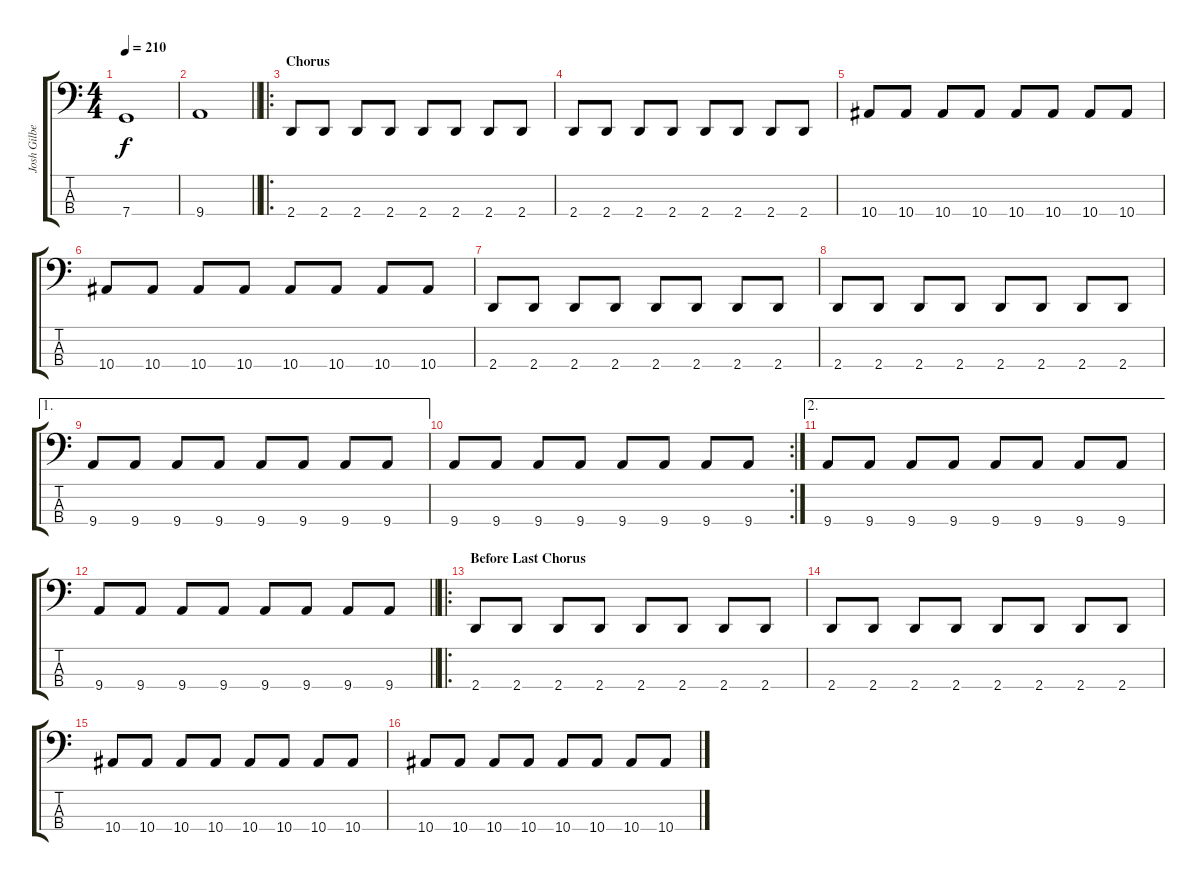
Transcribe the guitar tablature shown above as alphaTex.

\track ("Josh Gilbert" "Josh Gilbe") {instrument electricbassfinger}
\staff {score tabs}
\tuning (F2 C2 G1 C1) {hide}
\ts (4 4)
\tempo 210
\clef f4
\ks c
7.4.1{dy f} |
\barLineRight lightlight
9.4.1 |
\ro
\section ("" "Chorus")
2.4.8 2.4.8 2.4.8 2.4.8 2.4.8 2.4.8 2.4.8 2.4.8 |
2.4.8 2.4.8 2.4.8 2.4.8 2.4.8 2.4.8 2.4.8 2.4.8 |
10.4.8 10.4.8 10.4.8 10.4.8 10.4.8 10.4.8 10.4.8 10.4.8 |
10.4.8 10.4.8 10.4.8 10.4.8 10.4.8 10.4.8 10.4.8 10.4.8 |
2.4.8 2.4.8 2.4.8 2.4.8 2.4.8 2.4.8 2.4.8 2.4.8 |
2.4.8 2.4.8 2.4.8 2.4.8 2.4.8 2.4.8 2.4.8 2.4.8 |
\ae 1
9.4.8 9.4.8 9.4.8 9.4.8 9.4.8 9.4.8 9.4.8 9.4.8 |
\rc 2
9.4.8 9.4.8 9.4.8 9.4.8 9.4.8 9.4.8 9.4.8 9.4.8 |
\ae 2
9.4.8 9.4.8 9.4.8 9.4.8 9.4.8 9.4.8 9.4.8 9.4.8 |
\barLineRight lightlight
9.4.8 9.4.8 9.4.8 9.4.8 9.4.8 9.4.8 9.4.8 9.4.8 |
\ro
\section ("" "Before Last Chorus")
2.4.8 2.4.8 2.4.8 2.4.8 2.4.8 2.4.8 2.4.8 2.4.8 |
2.4.8 2.4.8 2.4.8 2.4.8 2.4.8 2.4.8 2.4.8 2.4.8 |
10.4.8 10.4.8 10.4.8 10.4.8 10.4.8 10.4.8 10.4.8 10.4.8 |
10.4.8 10.4.8 10.4.8 10.4.8 10.4.8 10.4.8 10.4.8 10.4.8
